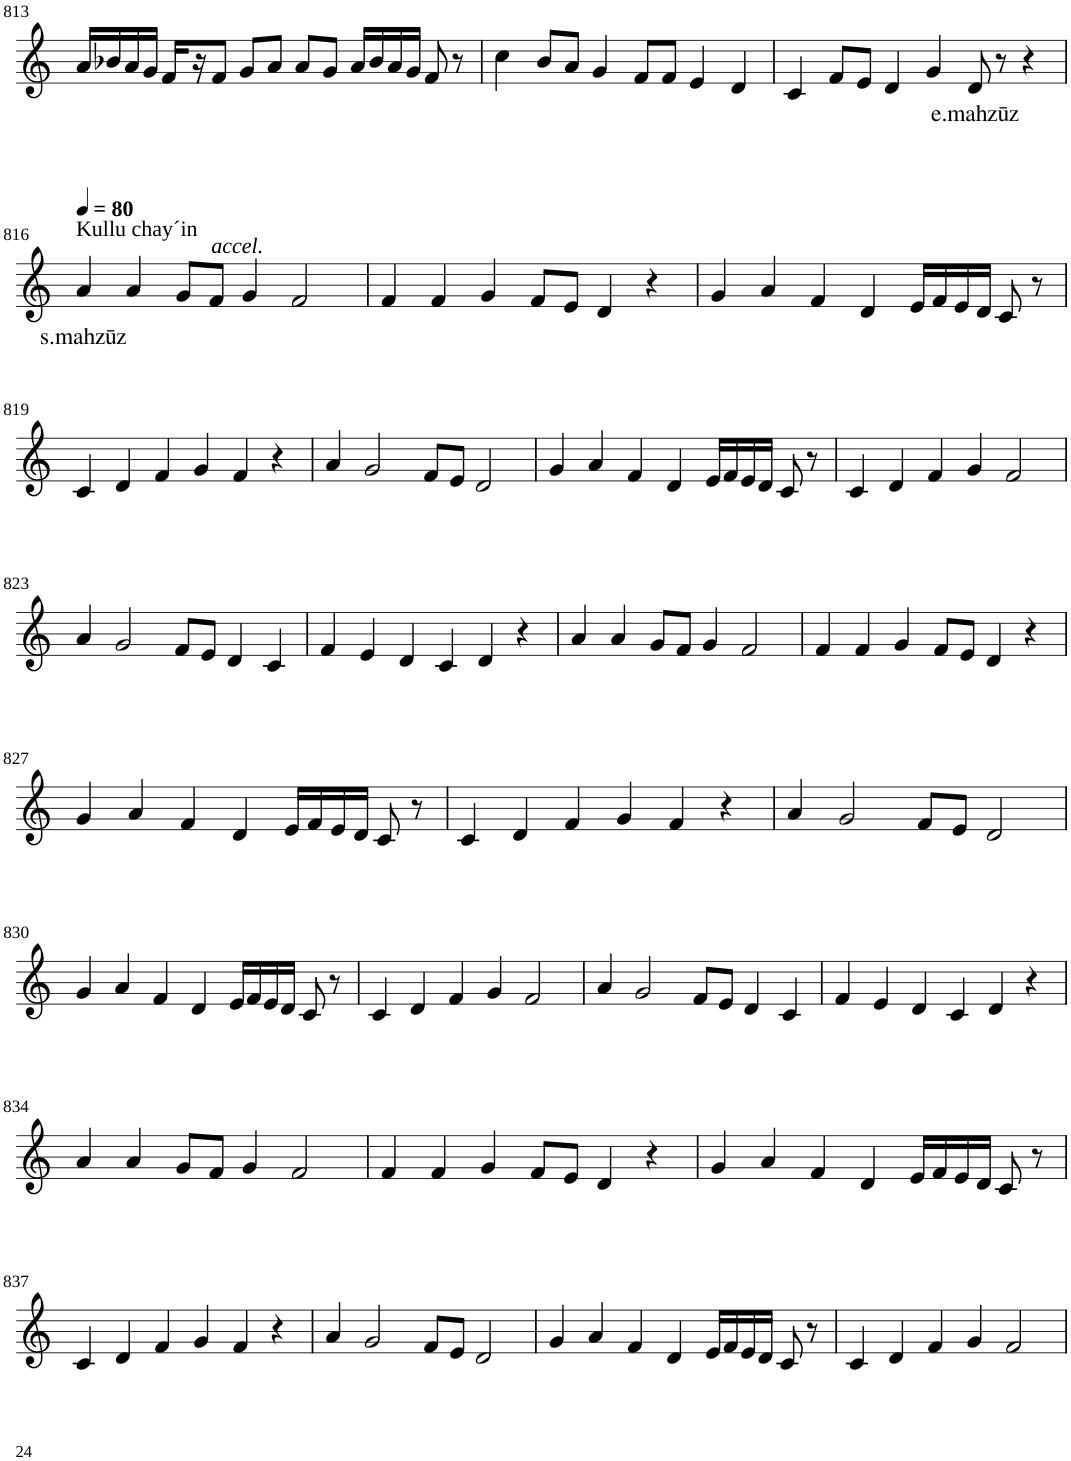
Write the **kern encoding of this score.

**kern	**text
*part1	*part1
*staff1	*staff1
*I"Violin	*
!!LO:PB:g=z
*clefG2	*
*k[]	*
*M6/4	*
=813	=813
16a/LL	.
16b-X/	.
16a/	.
16g/JJ	.
16f/LL	.
16r	.
!LO:TX:b:i:t=accel.	!
8f/J	.
8g/L	.
8a/J	.
8a/L	.
8g/J	.
16a/LL	.
16b-/	.
16a/	.
16g/JJ	.
8f/	.
8r	.
=814	=814
4cc\	.
8b/L	.
8a/J	.
4g/	.
8f/L	.
8f/J	.
4e/	.
4d/	.
=815	=815
4c/	.
8f/L	.
8e/J	.
4d/	.
4g/	.
!	!LO:LY:b
8d/	e.mahzūz
8r	.
4r	.
!!LO:LB:g=z
=816	=816
*MM80	*
!LO:TX:a:t=Kullu chay´in	!
!	!LO:LY:b
4a/	s.mahzūz
4a/	.
8g/L	.
8f/J	.
4g/	.
2f/	.
=817	=817
4f/	.
4f/	.
4g/	.
8f/L	.
8e/J	.
4d/	.
4r	.
=818	=818
4g/	.
4a/	.
4f/	.
4d/	.
16e/LL	.
16f/	.
16e/	.
16d/JJ	.
8c/	.
8r	.
!!LO:LB:g=z
=819	=819
4c/	.
4d/	.
4f/	.
4g/	.
4f/	.
4r	.
=820	=820
4a/	.
2g/	.
8f/L	.
8e/J	.
2d/	.
=821	=821
4g/	.
4a/	.
4f/	.
4d/	.
16e/LL	.
16f/	.
16e/	.
16d/JJ	.
8c/	.
8r	.
=822	=822
4c/	.
4d/	.
4f/	.
4g/	.
2f/	.
!!LO:LB:g=z
=823	=823
4a/	.
2g/	.
8f/L	.
8e/J	.
4d/	.
4c/	.
=824	=824
4f/	.
4e/	.
4d/	.
4c/	.
4d/	.
4r	.
=825	=825
4a/	.
4a/	.
8g/L	.
8f/J	.
4g/	.
2f/	.
=826	=826
4f/	.
4f/	.
4g/	.
8f/L	.
8e/J	.
4d/	.
4r	.
!!LO:LB:g=z
=827	=827
4g/	.
4a/	.
4f/	.
4d/	.
16e/LL	.
16f/	.
16e/	.
16d/JJ	.
8c/	.
8r	.
=828	=828
4c/	.
4d/	.
4f/	.
4g/	.
4f/	.
4r	.
=829	=829
4a/	.
2g/	.
8f/L	.
8e/J	.
2d/	.
!!LO:LB:g=z
=830	=830
4g/	.
4a/	.
4f/	.
4d/	.
16e/LL	.
16f/	.
16e/	.
16d/JJ	.
8c/	.
8r	.
=831	=831
4c/	.
4d/	.
4f/	.
4g/	.
2f/	.
=832	=832
4a/	.
2g/	.
8f/L	.
8e/J	.
4d/	.
4c/	.
=833	=833
4f/	.
4e/	.
4d/	.
4c/	.
4d/	.
4r	.
!!LO:LB:g=z
=834	=834
4a/	.
4a/	.
8g/L	.
8f/J	.
4g/	.
2f/	.
=835	=835
4f/	.
4f/	.
4g/	.
8f/L	.
8e/J	.
4d/	.
4r	.
=836	=836
4g/	.
4a/	.
4f/	.
4d/	.
16e/LL	.
16f/	.
16e/	.
16d/JJ	.
8c/	.
8r	.
!!LO:LB:g=z
=837	=837
4c/	.
4d/	.
4f/	.
4g/	.
4f/	.
4r	.
=838	=838
4a/	.
2g/	.
8f/L	.
8e/J	.
2d/	.
=839	=839
4g/	.
4a/	.
4f/	.
4d/	.
16e/LL	.
16f/	.
16e/	.
16d/JJ	.
8c/	.
8r	.
=840	=840
4c/	.
4d/	.
4f/	.
4g/	.
2f/	.
=	=
*-	*-
